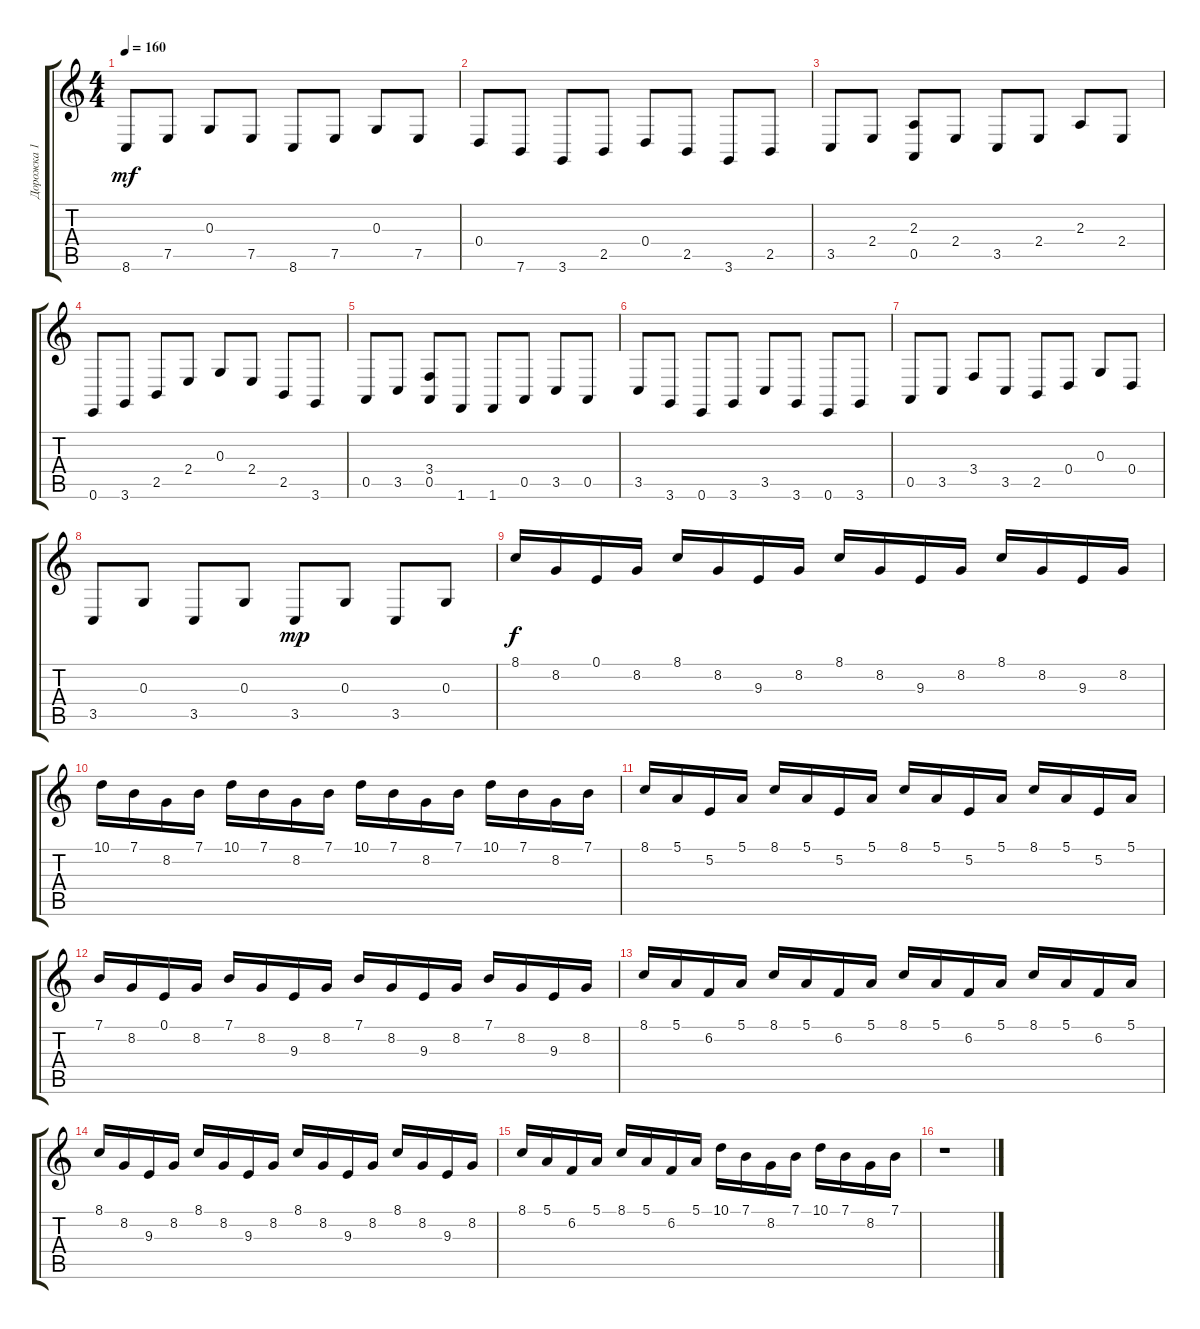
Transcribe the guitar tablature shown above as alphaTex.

\track ("Дорожка 1" "Дорожка 1") {instrument clavinet}
\staff {score tabs}
\tuning (E4 B3 G3 D3 A2 E2) {hide}
\ts (4 4)
\tempo 160
\clef g2
\ks c
8.6.8{dy mf} 7.5.8 0.3.8 7.5.8 8.6.8 7.5.8 0.3.8 7.5.8 |
0.4.8 7.6.8 3.6.8 2.5.8 0.4.8 2.5.8 3.6.8 2.5.8 |
3.5.8 2.4.8 (2.3 0.5).8 2.4.8 3.5.8 2.4.8 2.3.8 2.4.8 |
0.6.8 3.6.8 2.5.8 2.4.8 0.3.8 2.4.8 2.5.8 3.6.8 |
0.5.8 3.5.8 (3.4 0.5).8 1.6.8 1.6.8 0.5.8 3.5.8 0.5.8 |
3.5.8 3.6.8 0.6.8 3.6.8 3.5.8 3.6.8 0.6.8 3.6.8 |
0.5.8 3.5.8 3.4.8 3.5.8 2.5.8 0.4.8 0.3.8 0.4.8 |
3.5.8 0.3.8 3.5.8 0.3.8 3.5.8{dy mp} 0.3.8 3.5.8 0.3.8 |
8.1.16{dy f} 8.2.16 0.1.16 8.2.16 8.1.16 8.2.16 9.3.16 8.2.16 8.1.16 8.2.16 9.3.16 8.2.16 8.1.16 8.2.16 9.3.16 8.2.16 |
10.1.16 7.1.16 8.2.16 7.1.16 10.1.16 7.1.16 8.2.16 7.1.16 10.1.16 7.1.16 8.2.16 7.1.16 10.1.16 7.1.16 8.2.16 7.1.16 |
8.1.16 5.1.16 5.2.16 5.1.16 8.1.16 5.1.16 5.2.16 5.1.16 8.1.16 5.1.16 5.2.16 5.1.16 8.1.16 5.1.16 5.2.16 5.1.16 |
7.1.16 8.2.16 0.1.16 8.2.16 7.1.16 8.2.16 9.3.16 8.2.16 7.1.16 8.2.16 9.3.16 8.2.16 7.1.16 8.2.16 9.3.16 8.2.16 |
8.1.16 5.1.16 6.2.16 5.1.16 8.1.16 5.1.16 6.2.16 5.1.16 8.1.16 5.1.16 6.2.16 5.1.16 8.1.16 5.1.16 6.2.16 5.1.16 |
8.1.16 8.2.16 9.3.16 8.2.16 8.1.16 8.2.16 9.3.16 8.2.16 8.1.16 8.2.16 9.3.16 8.2.16 8.1.16 8.2.16 9.3.16 8.2.16 |
8.1.16 5.1.16 6.2.16 5.1.16 8.1.16 5.1.16 6.2.16 5.1.16 10.1.16 7.1.16 8.2.16 7.1.16 10.1.16 7.1.16 8.2.16 7.1.16 |
r.1
